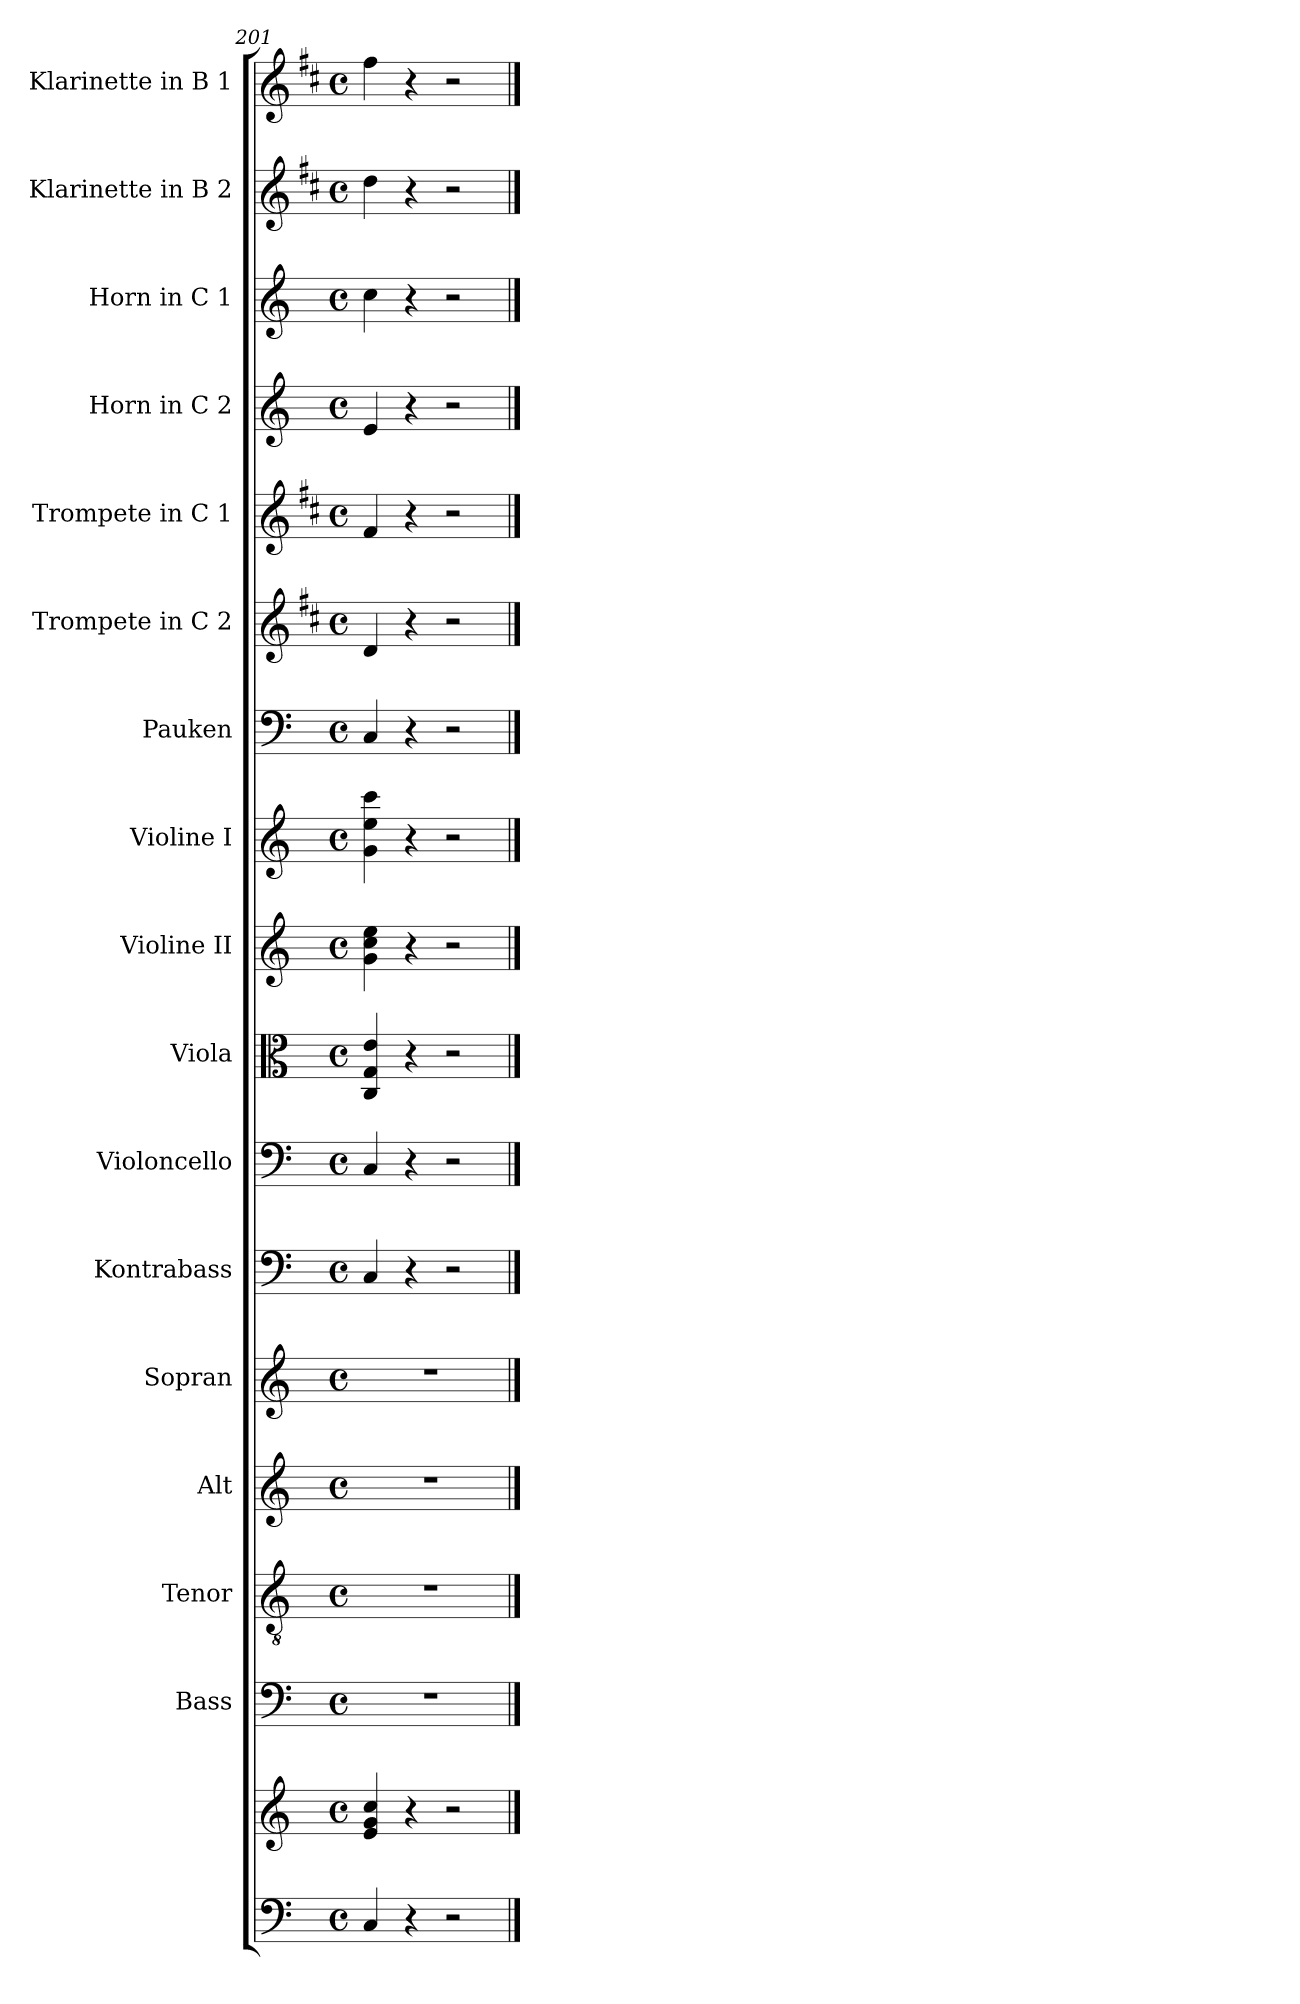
**kern	**kern	**kern	**kern	**kern	**kern	**kern	**kern	**kern	**kern	**kern	**kern	**kern	**kern	**kern	**kern	**kern	**kern
*part17	*part17	*part16	*part15	*part14	*part13	*part12	*part11	*part10	*part9	*part8	*part7	*part6	*part5	*part4	*part3	*part2	*part1
*staff18	*staff17	*staff16	*staff15	*staff14	*staff13	*staff12	*staff11	*staff10	*staff9	*staff8	*staff7	*staff6	*staff5	*staff4	*staff3	*staff2	*staff1
*	*	*I"Bass	*I"Tenor	*I"Alt	*I"Sopran	*I"Kontrabass	*I"Violoncello	*I"Viola	*I"Violine II	*I"Violine I	*I"Pauken	*I"Trompete in C 2	*I"Trompete in C 1	*I"Horn in C 2	*I"Horn in C 1	*I"Klarinette in B 2	*I"Klarinette in B 1
*	*	*I'B.	*I'T.	*I'A.	*I'S.	*I'Kb.	*I'Vc.	*I'Vla.	*I'Vl. II	*I'Vl. I	*I'Pauk.	*I'Trp. C 2	*I'Trp. C 1	*I'Hrn. C 2	*I'Hrn. C 1	*I'Klar. B 2	*I'Klar. B 1
*clefF4	*clefG2	*clefF4	*clefGv2	*clefG2	*clefG2	*clefF4	*clefF4	*clefC3	*clefG2	*clefG2	*clefF4	*clefG2	*clefG2	*clefG2	*clefG2	*clefG2	*clefG2
*	*	*	*	*	*	*ITrd7c12	*	*	*	*	*	*ITrd1c2	*ITrd1c2	*ITrd7c12	*ITrd7c12	*ITrd1c2	*ITrd1c2
*k[]	*k[]	*k[]	*k[]	*k[]	*k[]	*k[]	*k[]	*k[]	*k[]	*k[]	*k[]	*k[]	*k[]	*k[]	*k[]	*k[]	*k[]
*C:	*C:	*C:	*C:	*C:	*C:	*C:	*C:	*C:	*C:	*C:	*C:	*C:	*C:	*C:	*C:	*C:	*C:
*M4/4	*M4/4	*M4/4	*M4/4	*M4/4	*M4/4	*M4/4	*M4/4	*M4/4	*M4/4	*M4/4	*M4/4	*M4/4	*M4/4	*M4/4	*M4/4	*M4/4	*M4/4
*met(c)	*met(c)	*met(c)	*met(c)	*met(c)	*met(c)	*met(c)	*met(c)	*met(c)	*met(c)	*met(c)	*met(c)	*met(c)	*met(c)	*met(c)	*met(c)	*met(c)	*met(c)
=201	=201	=201	=201	=201	=201	=201	=201	=201	=201	=201	=201	=201	=201	=201	=201	=201	=201
4C/	4e/ 4g/ 4cc/	1r	1r	1r	1r	4CC/	4C/	4C/ 4G/ 4e/	4g\ 4cc\ 4ee\	4g\ 4ee\ 4ccc\	4C/	4c/	4e/	4E/	4c\	4cc\	4ee\
4r	4r	.	.	.	.	4r	4r	4r	4r	4r	4r	4r	4r	4r	4r	4r	4r
2r	2r	.	.	.	.	2r	2r	2r	2r	2r	2r	2r	2r	2r	2r	2r	2r
==	==	==	==	==	==	==	==	==	==	==	==	==	==	==	==	==	==
*-	*-	*-	*-	*-	*-	*-	*-	*-	*-	*-	*-	*-	*-	*-	*-	*-	*-
